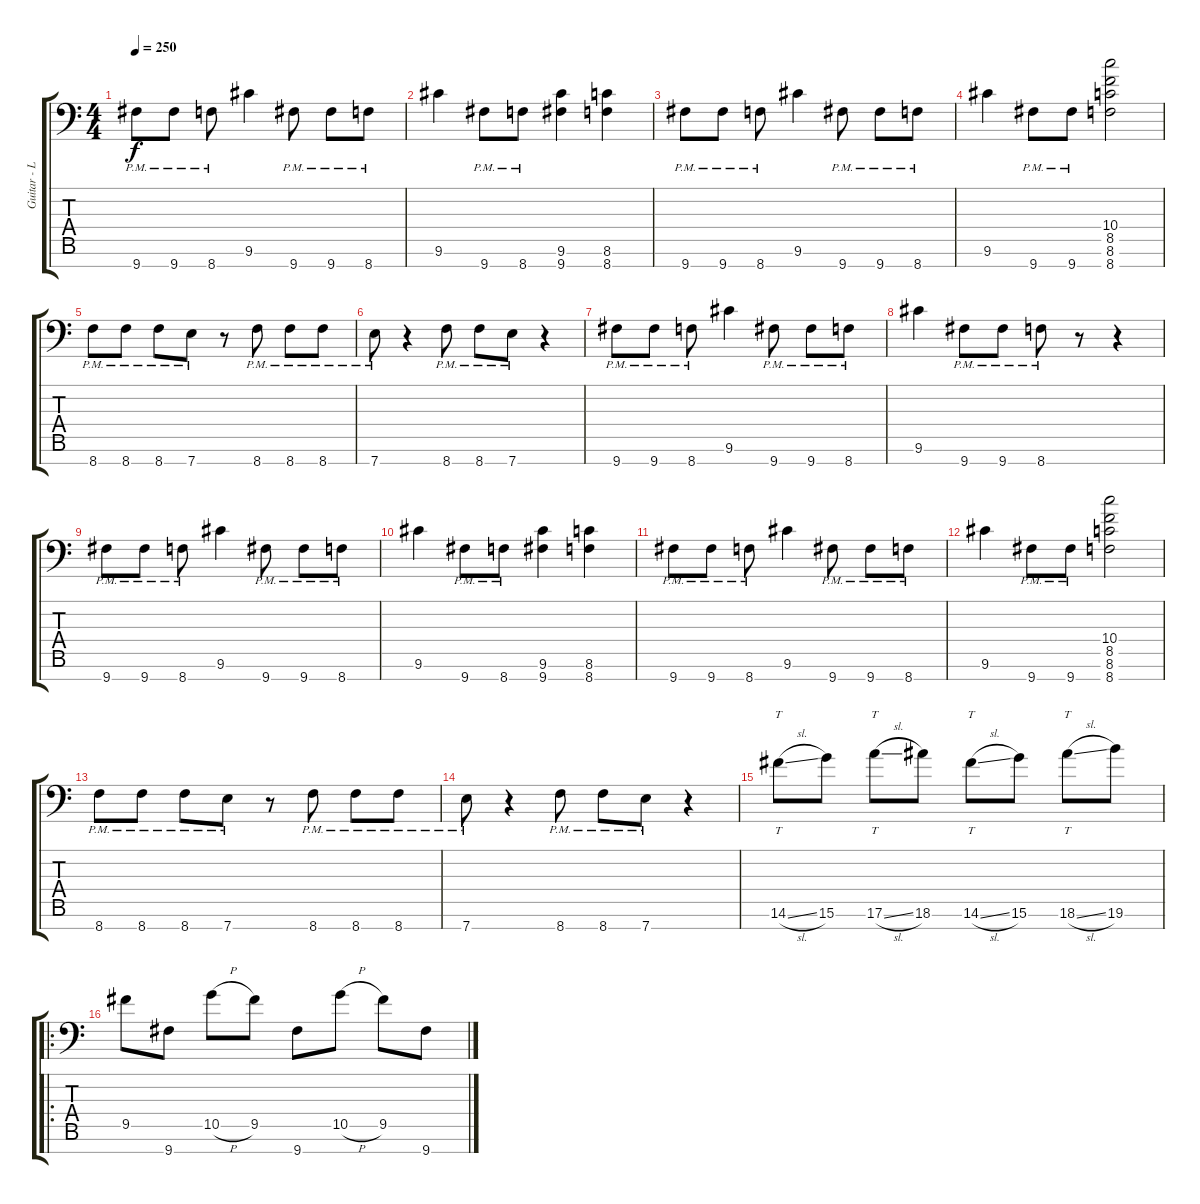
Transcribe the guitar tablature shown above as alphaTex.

\track ("Guitar - Left channel" "Guitar - L") {instrument distortionguitar}
\staff {score tabs}
\tuning (E4 B3 G3 D3 A2 E2 A1) {hide}
\ts (4 4)
\tempo 250
\clef f4
\ks c
9.7{pm}.8{dy f} 9.7{pm}.8 8.7{pm}.8 9.6.4 9.7{pm}.8 9.7{pm}.8 8.7{pm}.8 |
9.6.4 9.7{pm}.8 8.7{pm}.8 (9.6 9.7).4 (8.6 8.7).4 |
9.7{pm}.8 9.7{pm}.8 8.7{pm}.8 9.6.4 9.7{pm}.8 9.7{pm}.8 8.7{pm}.8 |
9.6.4 9.7{pm}.8 9.7{pm}.8 (10.4 8.5 8.6 8.7).2 |
8.7{pm}.8 8.7{pm}.8 8.7{pm}.8 7.7{pm}.8 r.8 8.7{pm}.8 8.7{pm}.8 8.7{pm}.8 |
7.7{pm}.8 r.4 8.7{pm}.8 8.7{pm}.8 7.7{pm}.8 r.4 |
9.7{pm}.8 9.7{pm}.8 8.7{pm}.8 9.6.4 9.7{pm}.8 9.7{pm}.8 8.7{pm}.8 |
9.6.4 9.7{pm}.8 9.7{pm}.8 8.7{pm}.8 r.8 r.4 |
9.7{pm}.8 9.7{pm}.8 8.7{pm}.8 9.6.4 9.7{pm}.8 9.7{pm}.8 8.7{pm}.8 |
9.6.4 9.7{pm}.8 8.7{pm}.8 (9.6 9.7).4 (8.6 8.7).4 |
9.7{pm}.8 9.7{pm}.8 8.7{pm}.8 9.6.4 9.7{pm}.8 9.7{pm}.8 8.7{pm}.8 |
9.6.4 9.7{pm}.8 9.7{pm}.8 (10.4 8.5 8.6 8.7).2 |
8.7{pm}.8 8.7{pm}.8 8.7{pm}.8 7.7{pm}.8 r.8 8.7{pm}.8 8.7{pm}.8 8.7{pm}.8 |
7.7{pm}.8 r.4 8.7{pm}.8 8.7{pm}.8 7.7{pm}.8 r.4 |
14.6{sl}.8{tt} 15.6.8 17.6{sl}.8{tt} 18.6.8 14.6{sl}.8{tt} 15.6.8 18.6{sl}.8{tt} 19.6.8 |
\ro
9.5.8 9.7.8 10.5{h}.8 9.5.8 9.7.8 10.5{h}.8 9.5.8 9.7.8
